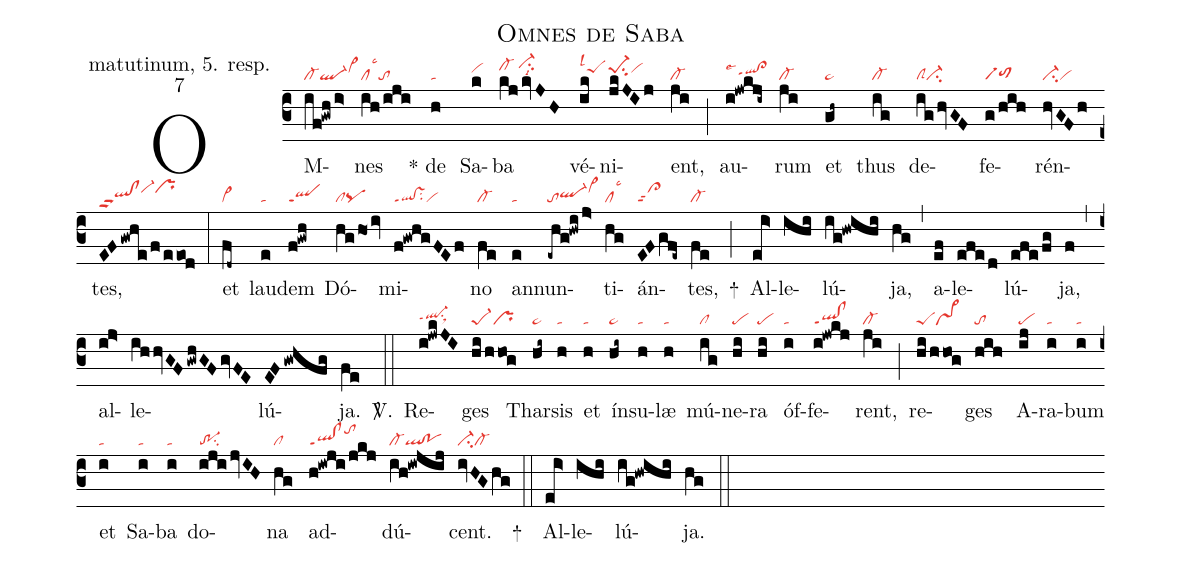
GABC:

name: Omnes de Saba;
office-part: matutinum, 5. resp.;
mode: 7;
nabc-lines: 1;
%%
(c3)
OM(if!gwhi>|cl-ql-vi>hi)nes(ih/iji|cllsc3to) * {de}(h|ta) Sa(k|vihi)ba(kj/kvJ/H|cl-hj/ci-hklsi8) vé(ik|peShilsl1)ni(jkJIj|pe-1hisu2vihi)ent,(ji|cl-) (;)
au(i!jwkji~|qlhh!cl>hhppt1lse4)rum(ji|cl-) et(gh~|ta>) thus(ig|cl-) de(ig/hvGF|clSci-)fe(g/hih|sfM)rén(hvGFh|ci-vi)tes,(EF/gwhe/f/eeod|qlhh!clhhppu2vi-hjprhj) (:)
et(fd~|vi>) lau(e|ta)dem(f!gwh|qlppt1) Dó(hgho<iv|clpq)mi(f!gwhgFEf|ql!vsppt1su2vi)no(fe|cl-) an(e|ta)nun(-ehg!hwij>|toql-hhvi>hj)ti(hg|cllsc3)án(EFgfe~|cl>ppt2)tes,(fe|cl-) +(;)
Al(ei>)le(ihi)lú(ig!hwihi)ja,(hg) (,)
a(ef)le(efed)lú(efe/fg)ja,(f) (,)
al(ij>)le(ih/hvGF/gwhGF/gvFE)lú(EF/gwhfg)ja.(fe) <sp>V/</sp>.(::)
Re(i!jwkJI|ql-hhppt1su1sux1)ges(hi/h/hog|pe-1pr) Thar(hi~|ta>)sis(h|ta) et(h|ta) ín(hi~|ta>)su(h|ta)læ(h|ta) mú(ig|cl)ne(hi|pe)ra(hi|pe) óf(i|ta)fe(i!jwkj|ql!clppt1)rent,(ji|cl-) (;)
re(hi/h/hog|peSvs>)ges(hih|to) A(ij|pe)ra(i|ta)bum(i|ta) et(i|ta) Sa(i|ta)ba(i|ta) do(iji/jvIH|tr-1su2)na(hg|cl) ad(h!iwji/jkj|ql!clppt1tohk)dú(ih!iwjij|cl-ql!po)cent.(ivHGhg|ci-cl-) +(::)
Al(ei>)le(ihi)lú(ig!hwihi)ja.(hg) (::)
